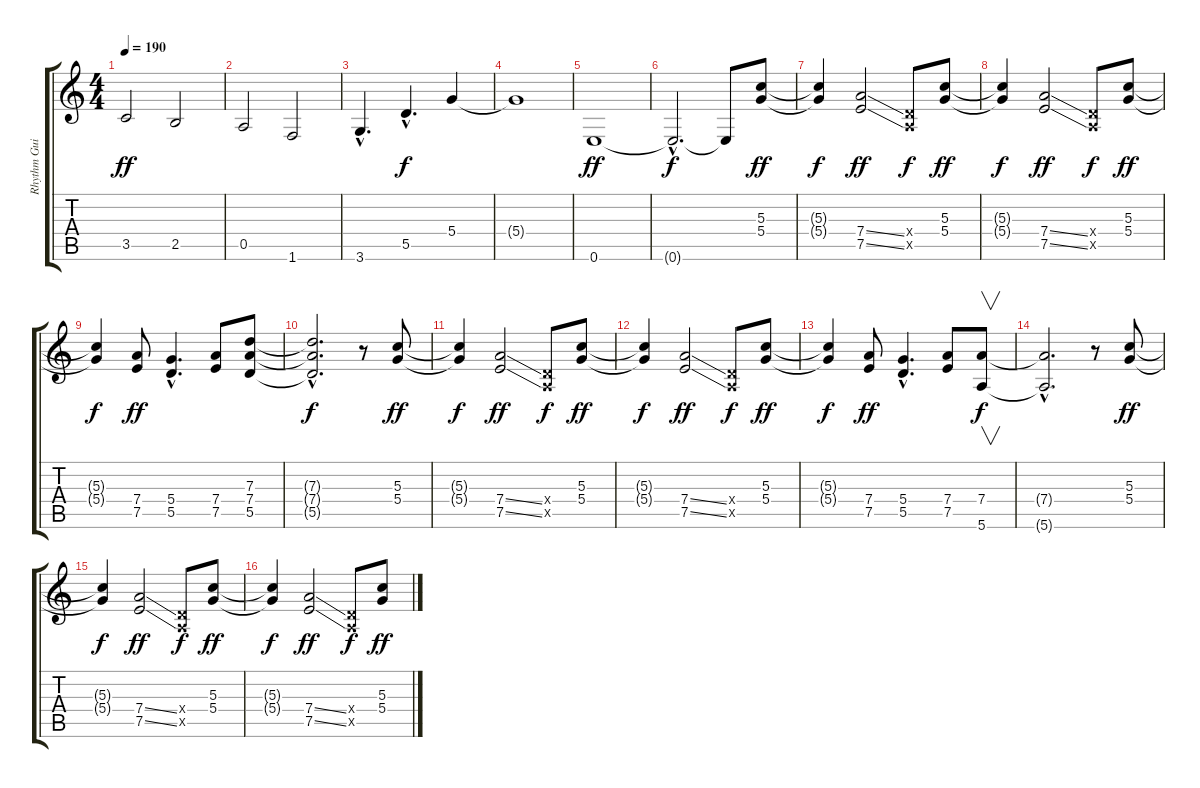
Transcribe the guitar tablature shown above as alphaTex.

\track ("Rhythm Guitar" "Rhythm Gui") {instrument overdrivenguitar}
\staff {score tabs}
\tuning (E4 B3 G3 D3 A2 E2) {hide}
\ts (4 4)
\tempo 190
\clef g2
\ks c
3.5.2{dy ff} 2.5.2 |
0.5.2 1.6.2 |
3.6{hac}.4{d} 5.5{hac}.4{d dy f} 5.4.4 |
5.4{t}.1 |
0.6.1{dy ff} |
0.6{hac t}.2{d dy f} 0.6{t}.8 (5.3 5.4).8{dy ff} |
(5.3{t} 5.4{t}).4{dy f} (7.4{ss} 7.5{ss}).2{dy ff} (0.4{x} 0.5{x}).8{dy f} (5.3 5.4).8{dy ff} |
(5.3{t} 5.4{t}).4{dy f} (7.4{ss} 7.5{ss}).2{dy ff} (0.4{x} 0.5{x}).8{dy f} (5.3 5.4).8{dy ff} |
(5.3{t} 5.4{t}).4{dy f} (7.4 7.5).8{dy ff} (5.4{hac} 5.5{hac}).4{d} (7.4 7.5).8 (7.3 7.4 5.5).8 |
(7.3{hac t} 7.4{hac t} 5.5{hac t}).2{d dy f} r.8 (5.3 5.4).8{dy ff} |
(5.3{t} 5.4{t}).4{dy f} (7.4{ss} 7.5{ss}).2{dy ff} (0.4{x} 0.5{x}).8{dy f} (5.3 5.4).8{dy ff} |
(5.3{t} 5.4{t}).4{dy f} (7.4{ss} 7.5{ss}).2{dy ff} (0.4{x} 0.5{x}).8{dy f} (5.3 5.4).8{dy ff} |
(5.3{t} 5.4{t}).4{dy f} (7.4 7.5).8{dy ff} (5.4{hac} 5.5{hac}).4{d} (7.4 7.5).8 (7.4 5.6).8{v dy f} |
(7.4{hac t} 5.6{hac t}).2{d} r.8 (5.3 5.4).8{dy ff} |
(5.3{t} 5.4{t}).4{dy f} (7.4{ss} 7.5{ss}).2{dy ff} (0.4{x} 0.5{x}).8{dy f} (5.3 5.4).8{dy ff} |
(5.3{t} 5.4{t}).4{dy f} (7.4{ss} 7.5{ss}).2{dy ff} (0.4{x} 0.5{x}).8{dy f} (5.3 5.4).8{dy ff}
